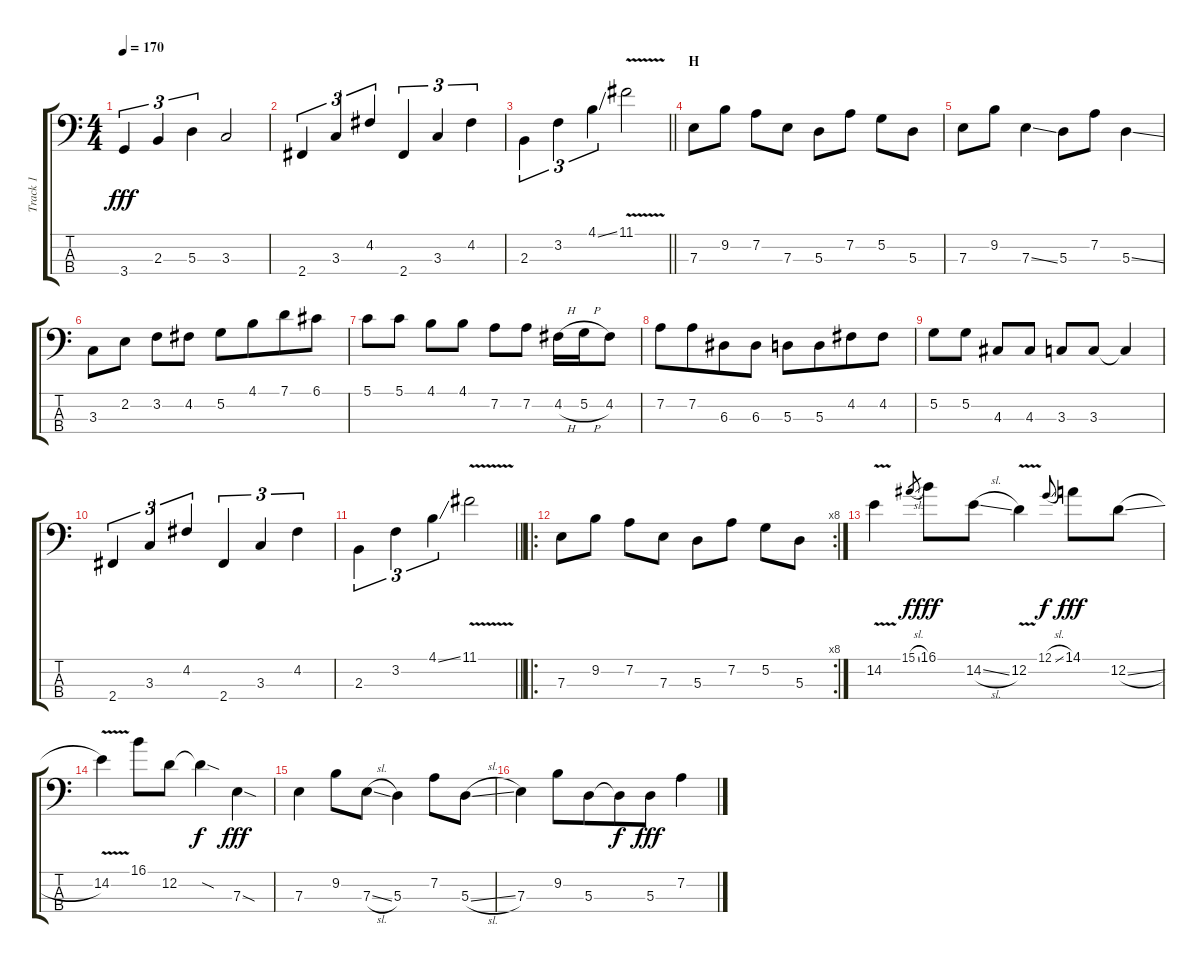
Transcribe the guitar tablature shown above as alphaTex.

\track ("Track 1" "Track 1") {mute instrument electricbassfinger}
\staff {score tabs}
\tuning (G2 D2 A1 E1) {hide}
\ts (4 4)
\tempo 170
\clef f4
\ks c
3.4.4{tu (3 2) dy fff} 2.3.4{tu (3 2)} 5.3.4{tu (3 2)} 3.3.2 |
2.4.4{tu (3 2)} 3.3.4{tu (3 2) beam merge} 4.2.4{tu (3 2) beam merge} 2.4.4{tu (3 2)} 3.3.4{tu (3 2)} 4.2.4{tu (3 2)} |
\barLineRight lightlight
2.3.4{tu (3 2) beam merge} 3.2.4{tu (3 2)} 4.1{ss}.4{tu (3 2)} 11.1{v}.2 |
\section ("" "H")
7.3.8 9.2.8 7.2.8 7.3.8 5.3.8 7.2.8 5.2.8 5.3.8 |
7.3.8 9.2.8 7.3{ss}.4 5.3.8 7.2.8 5.3{ss}.4 |
3.3.8 2.2.8 3.2.8{beam merge} 4.2.8 5.2.8{beam merge} 4.1.8{beam merge} 7.1.8 6.1.8 |
5.1.8 5.1.8 4.1.8{beam merge} 4.1.8 7.2.8 7.2.8 4.2{h}.16 5.2{h}.16 4.2.8 |
7.2.8{beam merge} 7.2.8{beam merge} 6.3.8{beam merge} 6.3.8 5.3.8{beam merge} 5.3.8{beam merge} 4.2.8{beam merge} 4.2.8 |
5.2.8 5.2.8 4.3.8 4.3.8 3.3.8{beam merge} 3.3.8 3.3{t}.4 |
2.4.4{tu (3 2)} 3.3.4{tu (3 2) beam merge} 4.2.4{tu (3 2) beam merge} 2.4.4{tu (3 2)} 3.3.4{tu (3 2)} 4.2.4{tu (3 2)} |
\barLineRight lightlight
2.3.4{tu (3 2) beam merge} 3.2.4{tu (3 2)} 4.1{ss}.4{tu (3 2)} 11.1{v}.2 |
\ro
\rc 8
7.3.8 9.2.8 7.2.8 7.3.8 5.3.8 7.2.8 5.2.8 5.3.8 |
14.2{v}.4 15.1{sl}.8{gr dy f} 16.1.8{dy fff beam merge} 14.2{sl}.8{beam merge} 12.2{v}.4 12.1{sl}.8{gr onbeat dy f} 14.1.8{dy fff beam merge} 12.2{sl}.8 |
14.2{v}.4 16.1.8{beam merge} 12.2.8 12.2{sod t}.4{dy f} 7.3{sod}.4{dy fff} |
7.3.4 9.2.8{beam merge} 7.3{sl}.8 5.3.4 7.2.8{beam merge} 5.3{sl}.8 |
7.3.4{beam merge} 9.2.8 5.3.8{beam merge} 5.3{t}.8{dy f} 5.3.8{dy fff} 7.2{sl}.4
